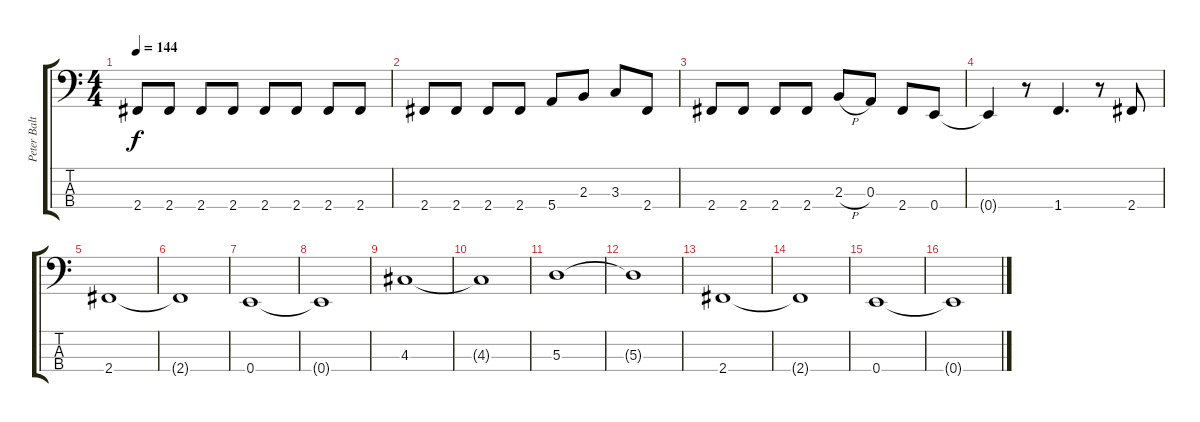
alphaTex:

\track ("Peter Baltes" "Peter Balt") {instrument electricbassfinger}
\staff {score tabs}
\tuning (G2 D2 A1 E1) {hide}
\ts (4 4)
\tempo 144
\clef f4
\ks c
2.4.8{dy f} 2.4.8 2.4.8 2.4.8 2.4.8 2.4.8 2.4.8 2.4.8 |
2.4.8 2.4.8 2.4.8 2.4.8 5.4.8 2.3.8 3.3.8 2.4.8 |
2.4.8 2.4.8 2.4.8 2.4.8 2.3{h}.8 0.3.8 2.4.8 0.4.8 |
0.4{t}.4 r.8 1.4.4{d} r.8 2.4.8 |
2.4.1 |
2.4{t}.1 |
0.4.1 |
0.4{t}.1 |
4.3.1 |
4.3{t}.1 |
5.3.1 |
5.3{t}.1 |
2.4.1 |
2.4{t}.1 |
0.4.1 |
0.4{t}.1
